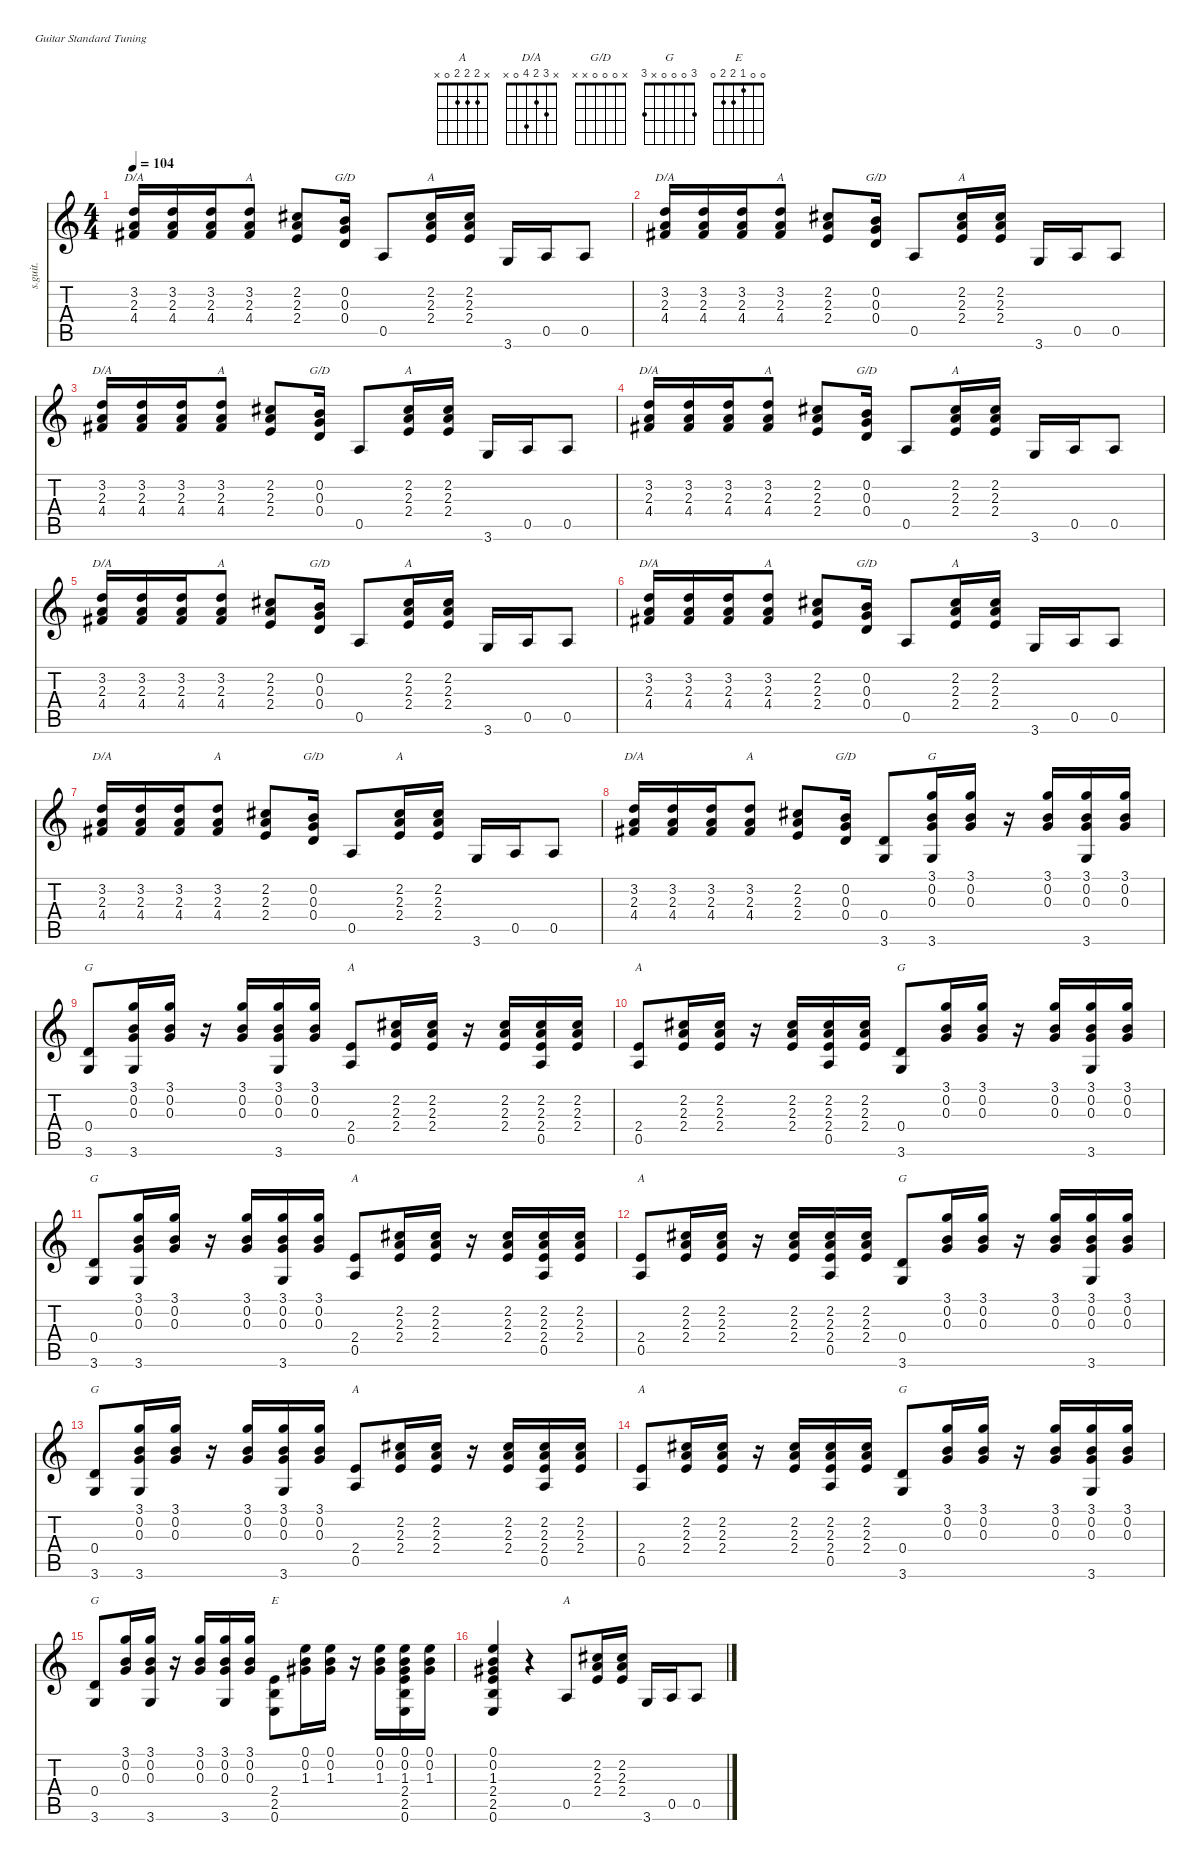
\defaultSystemsLayout 4
\hideDynamics
\bracketExtendMode nobrackets
\otherSystemsTrackNameOrientation horizontal
\track ("Steel Guitar" "s.guit.") {instrument acousticguitarsteel}
\staff {score tabs}
\tuning (E4 B3 G3 D3 A2 E2)
\chord ("A" x 2 2 2 0 x)
\chord ("D/A" x 3 2 4 0 x)
\chord ("G/D" x 0 0 0 x x)
\chord ("G" 3 0 0 0 x 3)
\chord ("E" 0 0 1 2 2 0)
\ts (4 4)
\tempo 104
\clef g2
\ks c
(3.2 2.3 4.4{acc #}).16{ch "D/A" dy f beam Up} (3.2 2.3 4.4{acc #}).16{beam Up} (3.2 2.3 4.4{acc #}).16{beam Up} (3.2 2.3 4.4{acc #}).8{ch "A" beam Up} (2.2{acc #} 2.3 2.4).8{beam Up} (0.2 0.3 0.4).16{ch "G/D" beam Up} 0.5.8{beam Up} (2.2{acc #} 2.3 2.4).16{ch "A" beam Up} (2.2{acc #} 2.3 2.4).16{beam Up} 3.6.16{beam Up} 0.5.16{beam Up} 0.5.8{beam Up} |
(3.2 2.3 4.4{acc #}).16{ch "D/A" beam Up} (3.2 2.3 4.4{acc #}).16{beam Up} (3.2 2.3 4.4{acc #}).16{beam Up} (3.2 2.3 4.4{acc #}).8{ch "A" beam Up} (2.2{acc #} 2.3 2.4).8{beam Up} (0.2 0.3 0.4).16{ch "G/D" beam Up} 0.5.8{beam Up} (2.2{acc #} 2.3 2.4).16{ch "A" beam Up} (2.2{acc #} 2.3 2.4).16{beam Up} 3.6.16{beam Up} 0.5.16{beam Up} 0.5.8{beam Up} |
(3.2 2.3 4.4{acc #}).16{ch "D/A" beam Up} (3.2 2.3 4.4{acc #}).16{beam Up} (3.2 2.3 4.4{acc #}).16{beam Up} (3.2 2.3 4.4{acc #}).8{ch "A" beam Up} (2.2{acc #} 2.3 2.4).8{beam Up} (0.2 0.3 0.4).16{ch "G/D" beam Up} 0.5.8{beam Up} (2.2{acc #} 2.3 2.4).16{ch "A" beam Up} (2.2{acc #} 2.3 2.4).16{beam Up} 3.6.16{beam Up} 0.5.16{beam Up} 0.5.8{beam Up} |
(3.2 2.3 4.4{acc #}).16{ch "D/A" beam Up} (3.2 2.3 4.4{acc #}).16{beam Up} (3.2 2.3 4.4{acc #}).16{beam Up} (3.2 2.3 4.4{acc #}).8{ch "A" beam Up} (2.2{acc #} 2.3 2.4).8{beam Up} (0.2 0.3 0.4).16{ch "G/D" beam Up} 0.5.8{beam Up} (2.2{acc #} 2.3 2.4).16{ch "A" beam Up} (2.2{acc #} 2.3 2.4).16{beam Up} 3.6.16{beam Up} 0.5.16{beam Up} 0.5.8{beam Up} |
(3.2 2.3 4.4{acc #}).16{ch "D/A" beam Up} (3.2 2.3 4.4{acc #}).16{beam Up} (3.2 2.3 4.4{acc #}).16{beam Up} (3.2 2.3 4.4{acc #}).8{ch "A" beam Up} (2.2{acc #} 2.3 2.4).8{beam Up} (0.2 0.3 0.4).16{ch "G/D" beam Up} 0.5.8{beam Up} (2.2{acc #} 2.3 2.4).16{ch "A" beam Up} (2.2{acc #} 2.3 2.4).16{beam Up} 3.6.16{beam Up} 0.5.16{beam Up} 0.5.8{beam Up} |
(3.2 2.3 4.4{acc #}).16{ch "D/A" beam Up} (3.2 2.3 4.4{acc #}).16{beam Up} (3.2 2.3 4.4{acc #}).16{beam Up} (3.2 2.3 4.4{acc #}).8{ch "A" beam Up} (2.2{acc #} 2.3 2.4).8{beam Up} (0.2 0.3 0.4).16{ch "G/D" beam Up} 0.5.8{beam Up} (2.2{acc #} 2.3 2.4).16{ch "A" beam Up} (2.2{acc #} 2.3 2.4).16{beam Up} 3.6.16{beam Up} 0.5.16{beam Up} 0.5.8{beam Up} |
(3.2 2.3 4.4{acc #}).16{ch "D/A" beam Up} (3.2 2.3 4.4{acc #}).16{beam Up} (3.2 2.3 4.4{acc #}).16{beam Up} (3.2 2.3 4.4{acc #}).8{ch "A" beam Up} (2.2{acc #} 2.3 2.4).8{beam Up} (0.2 0.3 0.4).16{ch "G/D" beam Up} 0.5.8{beam Up} (2.2{acc #} 2.3 2.4).16{ch "A" beam Up} (2.2{acc #} 2.3 2.4).16{beam Up} 3.6.16{beam Up} 0.5.16{beam Up} 0.5.8{beam Up} |
(3.2 2.3 4.4{acc #}).16{ch "D/A" beam Up} (3.2 2.3 4.4{acc #}).16{beam Up} (3.2 2.3 4.4{acc #}).16{beam Up} (3.2 2.3 4.4{acc #}).8{ch "A" beam Up} (2.2{acc #} 2.3 2.4).8{beam Up} (0.2 0.3 0.4).16{ch "G/D" beam Up} (0.4 3.6).8{beam Up} (3.1 0.2 0.3 3.6).16{ch "G" beam Up} (3.1 0.2 0.3).16{beam Up} r.16{beam Up} (3.1 0.2 0.3).16{beam Down} (3.1 0.2 0.3 3.6).16{beam Down} (3.1 0.2 0.3).16{beam Down} |
(0.4 3.6).8{ch "G" beam Up} (3.1 0.2 0.3 3.6).16{beam Up} (3.1 0.2 0.3).16{beam Up} r.16{beam Up} (3.1 0.2 0.3).16{beam Down} (3.1 0.2 0.3 3.6).16{beam Down} (3.1 0.2 0.3).16{beam Down} (2.4 0.5).8{ch "A" beam Up} (2.2{acc #} 2.3 2.4).16{beam Up} (2.2{acc #} 2.3 2.4).16{beam Up} r.16{beam Up} (2.2{acc #} 2.3 2.4).16{beam Up} (2.2{acc #} 2.3 2.4 0.5).16{beam Up} (2.2{acc #} 2.3 2.4).16{beam Up} |
(2.4 0.5).8{ch "A" beam Up} (2.2{acc #} 2.3 2.4).16{beam Up} (2.2{acc #} 2.3 2.4).16{beam Up} r.16{beam Up} (2.2{acc #} 2.3 2.4).16{beam Up} (2.2{acc #} 2.3 2.4 0.5).16{beam Up} (2.2{acc #} 2.3 2.4).16{beam Up} (0.4 3.6).8{ch "G" beam Up} (3.1 0.2 0.3).16{beam Up} (3.1 0.2 0.3).16{beam Up} r.16{beam Up} (3.1 0.2 0.3).16{beam Down} (3.1 0.2 0.3 3.6).16{beam Down} (3.1 0.2 0.3).16{beam Down} |
(0.4 3.6).8{ch "G" beam Up} (3.1 0.2 0.3 3.6).16{beam Up} (3.1 0.2 0.3).16{beam Up} r.16{beam Up} (3.1 0.2 0.3).16{beam Down} (3.1 0.2 0.3 3.6).16{beam Down} (3.1 0.2 0.3).16{beam Down} (2.4 0.5).8{ch "A" beam Up} (2.2{acc #} 2.3 2.4).16{beam Up} (2.2{acc #} 2.3 2.4).16{beam Up} r.16{beam Up} (2.2{acc #} 2.3 2.4).16{beam Up} (2.2{acc #} 2.3 2.4 0.5).16{beam Up} (2.2{acc #} 2.3 2.4).16{beam Up} |
(2.4 0.5).8{ch "A" beam Up} (2.2{acc #} 2.3 2.4).16{beam Up} (2.2{acc #} 2.3 2.4).16{beam Up} r.16{beam Up} (2.2{acc #} 2.3 2.4).16{beam Up} (2.2{acc #} 2.3 2.4 0.5).16{beam Up} (2.2{acc #} 2.3 2.4).16{beam Up} (0.4 3.6).8{ch "G" beam Up} (3.1 0.2 0.3).16{beam Up} (3.1 0.2 0.3).16{beam Up} r.16{beam Up} (3.1 0.2 0.3).16{beam Down} (3.1 0.2 0.3 3.6).16{beam Down} (3.1 0.2 0.3).16{beam Down} |
(0.4 3.6).8{ch "G" beam Up} (3.1 0.2 0.3 3.6).16{beam Up} (3.1 0.2 0.3).16{beam Up} r.16{beam Up} (3.1 0.2 0.3).16{beam Down} (3.1 0.2 0.3 3.6).16{beam Down} (3.1 0.2 0.3).16{beam Down} (2.4 0.5).8{ch "A" beam Up} (2.2{acc #} 2.3 2.4).16{beam Up} (2.2{acc #} 2.3 2.4).16{beam Up} r.16{beam Up} (2.2{acc #} 2.3 2.4).16{beam Up} (2.2{acc #} 2.3 2.4 0.5).16{beam Up} (2.2{acc #} 2.3 2.4).16{beam Up} |
(2.4 0.5).8{ch "A" beam Up} (2.2{acc #} 2.3 2.4).16{beam Up} (2.2{acc #} 2.3 2.4).16{beam Up} r.16{beam Up} (2.2{acc #} 2.3 2.4).16{beam Up} (2.2{acc #} 2.3 2.4 0.5).16{beam Up} (2.2{acc #} 2.3 2.4).16{beam Up} (0.4 3.6).8{ch "G" beam Up} (3.1 0.2 0.3).16{beam Up} (3.1 0.2 0.3).16{beam Up} r.16{beam Up} (3.1 0.2 0.3).16{beam Down} (3.1 0.2 0.3 3.6).16{beam Down} (3.1 0.2 0.3).16{beam Down} |
(0.4 3.6).8{ch "G" beam Up} (3.1 0.2 0.3).16{beam Up} (3.1 0.2 0.3 3.6).16{beam Up} r.16{beam Up} (3.1 0.2 0.3).16{beam Down} (3.1 0.2 0.3 3.6).16{beam Down} (3.1 0.2 0.3).16{beam Down} (2.4 2.5 0.6).8{ch "E" beam Down} (0.1 0.2 1.3{acc #}).16{beam Down} (0.1 0.2 1.3{acc #}).16{beam Down} r.16{beam Down} (0.1 0.2 1.3{acc #}).16{beam Up} (0.1 0.2 1.3{acc #} 2.4 2.5 0.6).16{beam Up} (0.1 0.2 1.3{acc #}).16{beam Up} |
(0.1 0.2 1.3{acc #} 2.4 2.5 0.6).4{beam Up} r.4{beam Up} 0.5.8{ch "A" beam Up} (2.2{acc #} 2.3 2.4).16{beam Up} (2.2{acc #} 2.3 2.4).16{beam Up} 3.6.16{beam Up} 0.5.16{beam Up} 0.5.8{beam Up}
